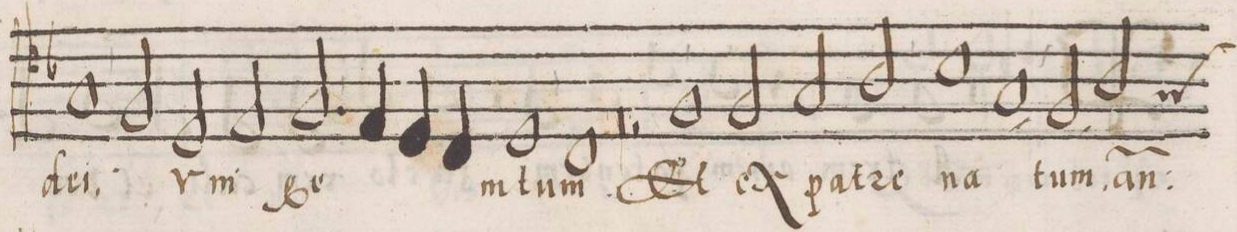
**kern	**text
*I"TENOR	*
*clefC4	*
*k[b-]	*
*met()	*
*M2/1	*
1G	de-
=29-	=29-
2F/	-i,
2D/	v-
2E/	-ni-
2.F/	-ge-
=30-	=30-
4E/	.
4D/	.
4C/	.
1D	-ni-
=31-	=31-
1C	-tum.
1r	.
=32-	=32-
1r	.
2r	.
1F	Et
=33-	=33-
2F/	ex
2G/	pa-
2A/	-tre
=34-	=34-
1B-	na-
1G	-tum
=35-	=35-
2F/	an-
*custos:G	*
2A/	-(te)
*-	*-
